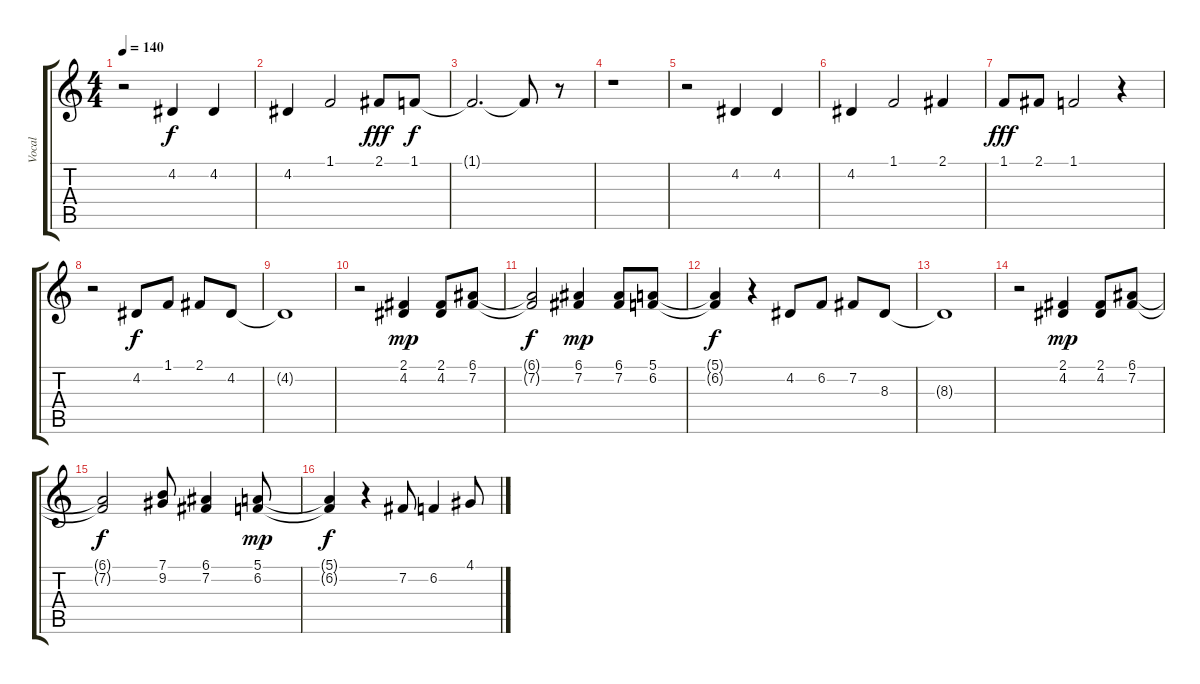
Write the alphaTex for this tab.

\track ("Vocal" "Vocal") {instrument lead6voice}
\staff {score tabs}
\tuning (E4 B3 G3 D3 A2 E2) {hide}
\ts (4 4)
\tempo 140
\clef g2
\ks c
r.2{dy f} 4.2.4 4.2.4 |
4.2.4 1.1.2 2.1.8{dy fff} 1.1.8{dy f} |
1.1{t}.2{d} 1.1{t}.8 r.8 |
r.1 |
r.2 4.2.4 4.2.4 |
4.2.4 1.1.2 2.1.4 |
1.1.8{dy fff} 2.1.8 1.1.2 r.4 |
r.2 4.2.8{dy f} 1.1.8 2.1.8 4.2.8 |
4.2{t}.1 |
r.2 (2.1 4.2).4{dy mp} (2.1 4.2).8 (6.1 7.2).8 |
(6.1{t} 7.2{t}).2{dy f} (6.1 7.2).4{dy mp} (6.1 7.2).8 (5.1 6.2).8 |
(5.1{t} 6.2{t}).4{dy f} r.4 4.2.8 6.2.8 7.2.8 8.3.8 |
8.3{t}.1 |
r.2 (2.1 4.2).4{dy mp} (2.1 4.2).8 (6.1 7.2).8 |
(6.1{t} 7.2{t}).2{dy f} (7.1 9.2).8 (6.1 7.2).4 (5.1 6.2).8{dy mp} |
(5.1{t} 6.2{t}).4{dy f} r.4 7.2.8 6.2.4 4.1.8
